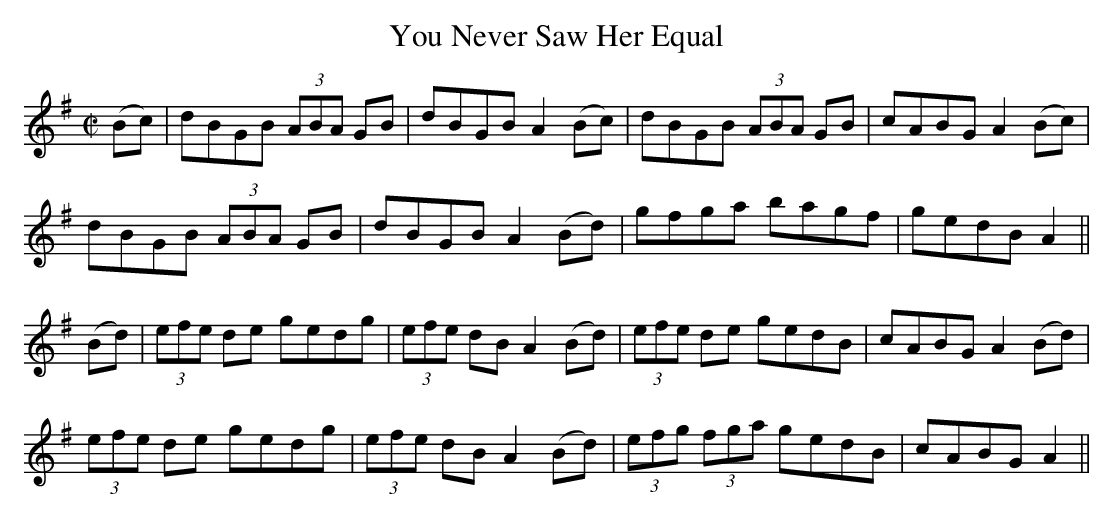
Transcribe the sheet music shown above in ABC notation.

X:1
T: You Never Saw Her Equal
M: C|
L: 1/8
K: G
(Bc)|dBGB (3ABA GB|dBGBA2(Bc)|dBGB (3ABA GB|cABGA2(Bc)|
dBGB (3ABA GB|dBGBA2(Bd)|gfga bagf|gedBA2||
(Bd)|(3efe de gedg|(3efe dBA2(Bd)|(3efe de gedB|cABGA2(Bd)|
(3efe de gedg|(3efe dBA2(Bd)|(3efg (3fga gedB|cABGA2||
